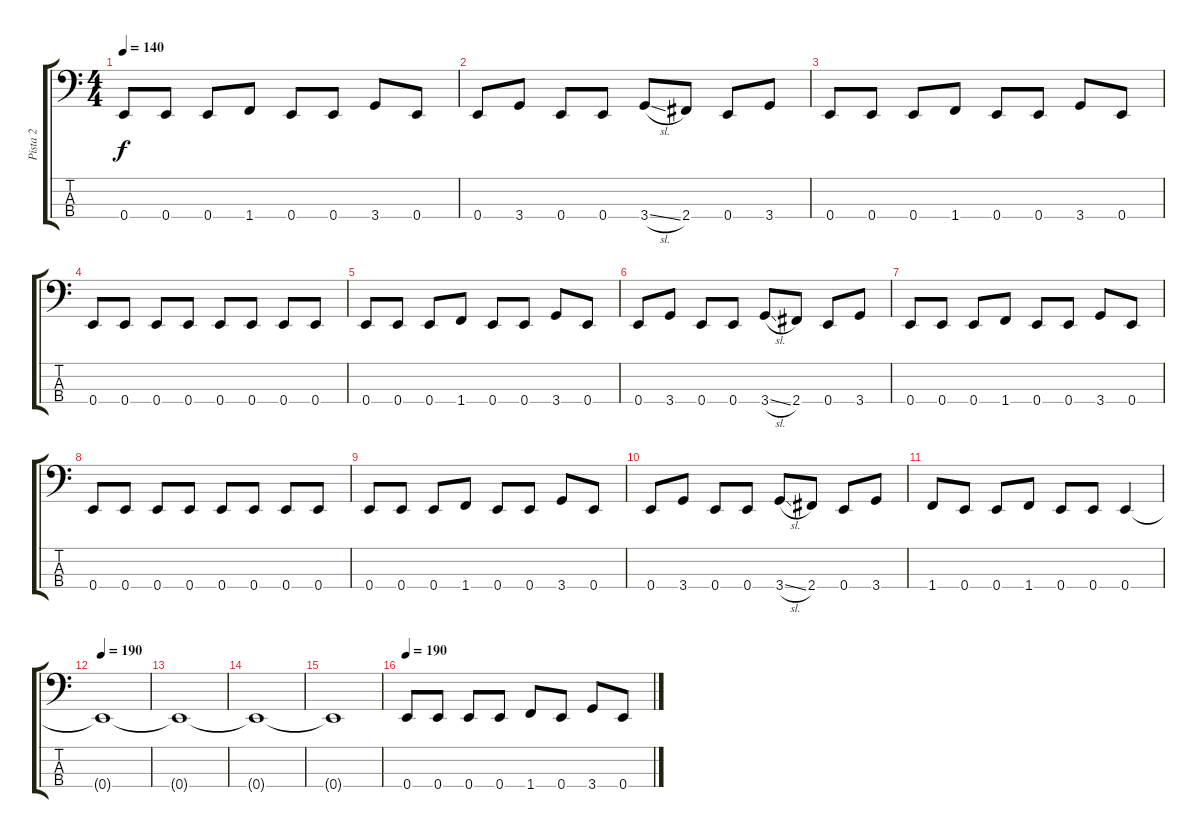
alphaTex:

\track ("Pista 2" "Pista 2") {instrument electricbassfinger}
\staff {score tabs}
\tuning (G2 D2 A1 E1) {hide}
\ts (4 4)
\tempo 140
\clef f4
\ks c
0.4.8{dy f} 0.4.8 0.4.8 1.4.8 0.4.8 0.4.8 3.4.8 0.4.8 |
0.4.8 3.4.8 0.4.8 0.4.8 3.4{sl}.8 2.4.8 0.4.8 3.4.8 |
0.4.8 0.4.8 0.4.8 1.4.8 0.4.8 0.4.8 3.4.8 0.4.8 |
0.4.8 0.4.8 0.4.8 0.4.8 0.4.8 0.4.8 0.4.8 0.4.8 |
0.4.8 0.4.8 0.4.8 1.4.8 0.4.8 0.4.8 3.4.8 0.4.8 |
0.4.8 3.4.8 0.4.8 0.4.8 3.4{sl}.8 2.4.8 0.4.8 3.4.8 |
0.4.8 0.4.8 0.4.8 1.4.8 0.4.8 0.4.8 3.4.8 0.4.8 |
0.4.8 0.4.8 0.4.8 0.4.8 0.4.8 0.4.8 0.4.8 0.4.8 |
0.4.8 0.4.8 0.4.8 1.4.8 0.4.8 0.4.8 3.4.8 0.4.8 |
0.4.8 3.4.8 0.4.8 0.4.8 3.4{sl}.8 2.4.8 0.4.8 3.4.8 |
1.4.8 0.4.8 0.4.8 1.4.8 0.4.8 0.4.8 0.4.4 |
\tempo 190
0.4{t}.1 |
0.4{t}.1 |
0.4{t}.1 |
0.4{t}.1 |
\tempo 190
0.4.8 0.4.8 0.4.8 0.4.8 1.4.8 0.4.8 3.4.8 0.4.8
